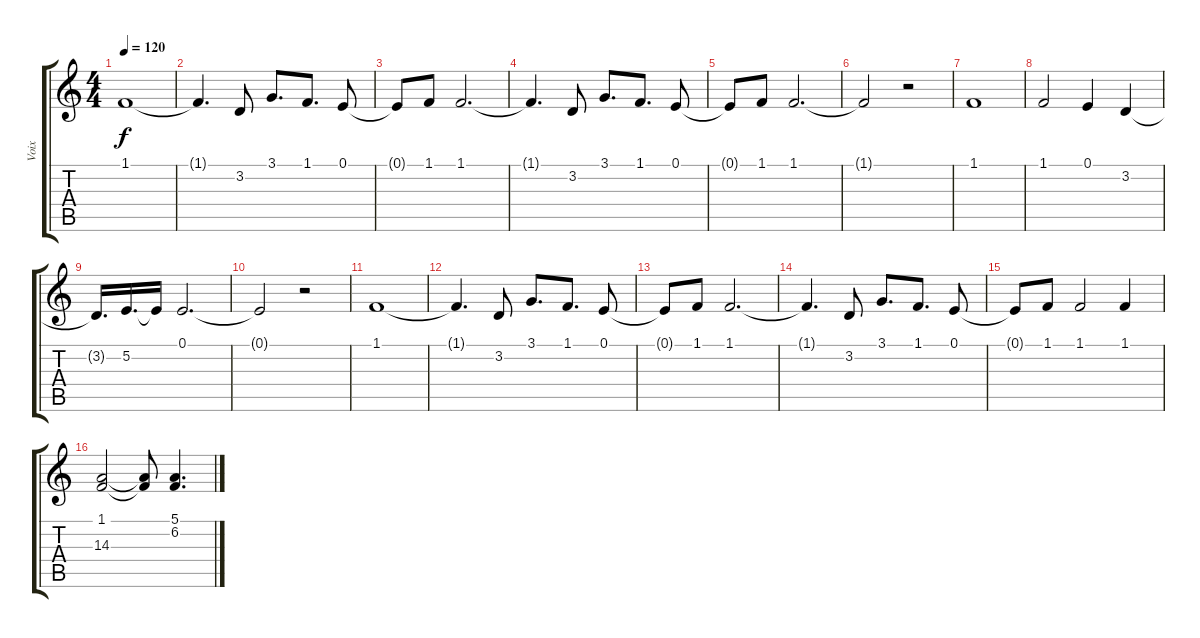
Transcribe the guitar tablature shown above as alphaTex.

\track ("Voix" "Voix") {instrument synthbrass1}
\staff {score tabs}
\tuning (E4 B3 G3 D3 A2 E2) {hide}
\ts (4 4)
\tempo 120
\clef g2
\ks c
1.1.1{dy f} |
1.1{t}.4{d} 3.2.8 3.1.8{d} 1.1.8{d} 0.1.8 |
0.1{t}.8 1.1.8 1.1.2{d} |
1.1{t}.4{d} 3.2.8 3.1.8{d} 1.1.8{d} 0.1.8 |
0.1{t}.8 1.1.8 1.1.2{d} |
1.1{t}.2 r.2 |
1.1.1 |
1.1.2 0.1.4 3.2.4 |
3.2{t}.16{d} 5.2.16{d} 5.2{t}.16 0.1.2{d} |
0.1{t}.2 r.2 |
1.1.1 |
1.1{t}.4{d} 3.2.8 3.1.8{d} 1.1.8{d} 0.1.8 |
0.1{t}.8 1.1.8 1.1.2{d} |
1.1{t}.4{d} 3.2.8 3.1.8{d} 1.1.8{d} 0.1.8 |
0.1{t}.8 1.1.8 1.1.2 1.1.4 |
(1.1 14.3).2 (1.1{t} 14.3{t}).8 (5.1 6.2).4{d}
